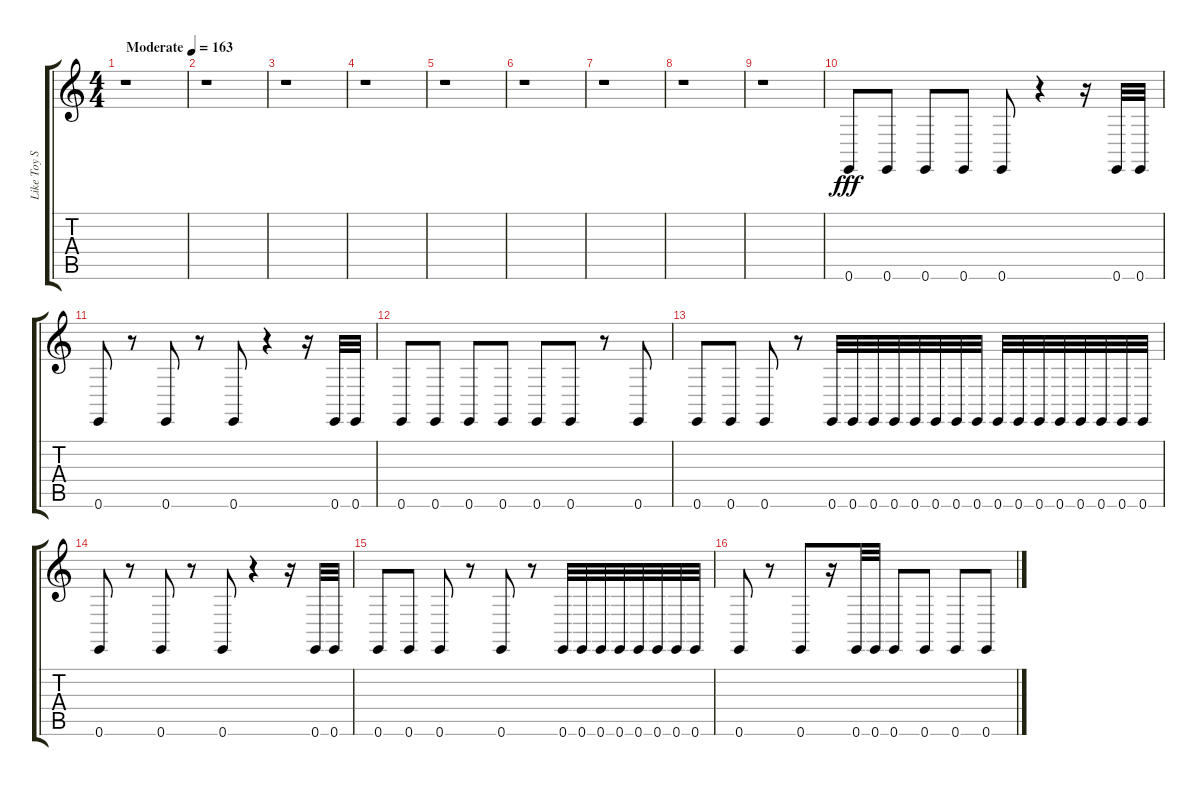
\track ("Like Toy Soldiers" "Like Toy S") {instrument acousticgrandpiano}
\staff {score tabs}
\tuning (E4 B3 G3 D3 A2 E2) {hide}
\ts (4 4)
\tempo (163 "Moderate")
\clef g2
\ks c
r.1{dy fff instrument acousticgrandpiano} |
r.1 |
r.1 |
r.1 |
r.1 |
r.1 |
r.1 |
r.1 |
r.1 |
0.6.8 0.6.8 0.6.8 0.6.8 0.6.8 r.4 r.16 0.6.32 0.6.32 |
0.6.8 r.8 0.6.8 r.8 0.6.8 r.4 r.16 0.6.32 0.6.32 |
0.6.8 0.6.8 0.6.8 0.6.8 0.6.8 0.6.8 r.8 0.6.8 |
0.6.8 0.6.8 0.6.8 r.8 0.6.32 0.6.32 0.6.32 0.6.32 0.6.32 0.6.32 0.6.32 0.6.32 0.6.32 0.6.32 0.6.32 0.6.32 0.6.32 0.6.32 0.6.32 0.6.32 |
0.6.8 r.8 0.6.8 r.8 0.6.8 r.4 r.16 0.6.32 0.6.32 |
0.6.8 0.6.8 0.6.8 r.8 0.6.8 r.8 0.6.32 0.6.32 0.6.32 0.6.32 0.6.32 0.6.32 0.6.32 0.6.32 |
0.6.8 r.8 0.6.8 r.16 0.6.32 0.6.32 0.6.8 0.6.8 0.6.8 0.6.8
